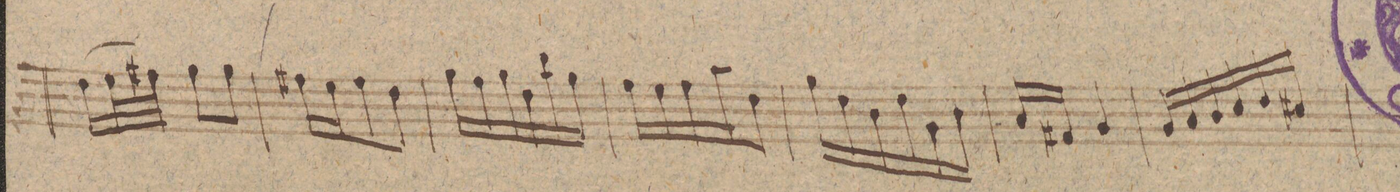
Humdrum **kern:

**kern	**dynam
*I"Violino Primo	*
*clefG2	*
*k[]	*
*M3/8	*
(16dd\LL	.
32ee\L	.
32ff#X\JJJ)	.
8gg\L	.
8gg\J	.
=58	=58
16ff#X\LL	.
16ee\J	.
8ff#\	.
8dd\J	.
=59	=59
16gg\LL	.
16ff\	.
16gg\	.
16dd\	.
16bb\	.
16gg\JJ	.
=60	=60
16ff\LL	.
16ee\	.
16ff\	.
16aa\J	.
8dd\J	.
=61	=61
16gg\LL	.
16dd\	.
16b\	.
16dd\	.
16g\	.
16b\JJ	.
=62	=62
16a/LL	.
16f#X/JJ	.
4g/	.
=63	=63
16g/LL	.
16a/	.
16b/	.
16cc/	.
16dd/	.
16cc#X/JJ	.
=64	=64
*-	*-
